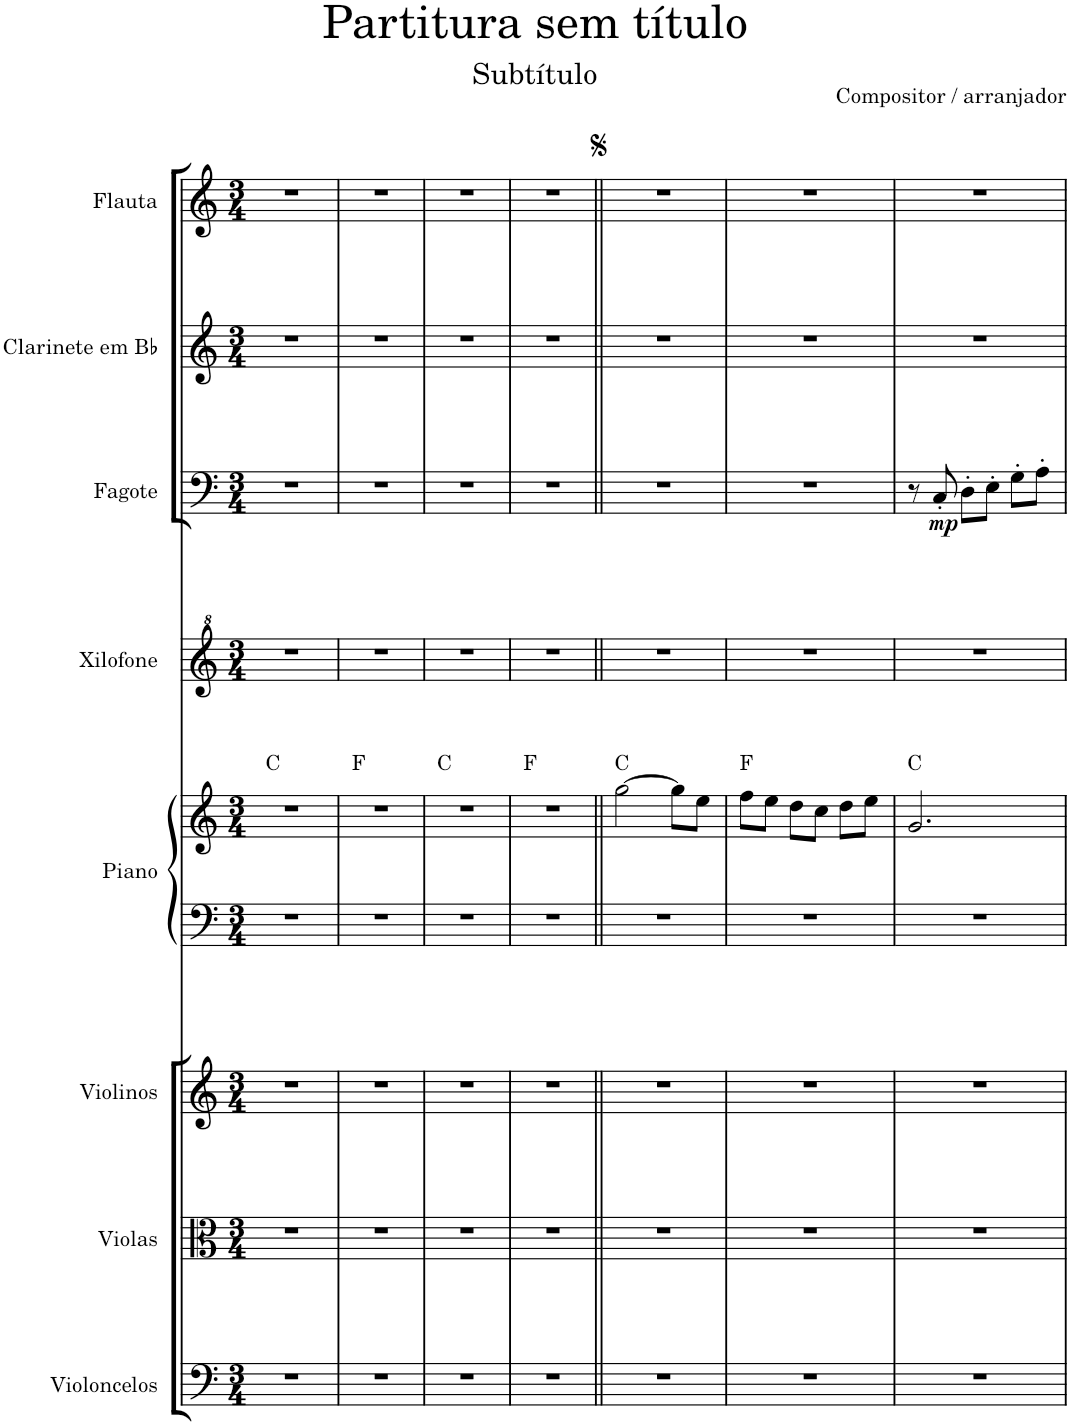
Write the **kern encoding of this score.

**kern	**kern	**kern	**kern	**kern	**harte	**kern	**kern	**dynam	**kern	**kern
*part8	*part7	*part6	*part5	*part5	*part5	*part4	*part3	*part3	*part2	*part1
*staff9	*staff8	*staff7	*staff6	*staff5	*	*staff4	*staff3	*staff3	*staff2	*staff1
*I"Violoncelos	*I"Violas	*I"Violinos	*I"Piano	*	*	*I"Xilofone	*I"Fagote	*	*I"Clarinete em Bb	*I"Flauta
*I'Vcs.	*I'Vlas.	*I'Vlns.	*I'Pno	*	*	*I'Xil.	*I'Fgt	*	*I'Cl. em Bb	*I'Fl.
*clefF4	*clefC3	*clefG2	*clefF4	*clefG2	*	*clefG^2	*clefF4	*	*clefG2	*clefG2
*	*	*	*	*	*	*	*	*	*Trd1c2	*
*k[]	*k[]	*k[]	*k[]	*k[]	*	*k[]	*k[]	*	*k[]	*k[]
*M3/4	*M3/4	*M3/4	*M3/4	*M3/4	*	*M3/4	*M3/4	*	*M3/4	*M3/4
=1	=1	=1	=1	=1	=1	=1	=1	=1	=1	=1
2.r	2.r	2.r	2.r	2.r	C:maj	2.r	2.r	.	2.r	2.r
=2	=2	=2	=2	=2	=2	=2	=2	=2	=2	=2
2.r	2.r	2.r	2.r	2.r	F:maj	2.r	2.r	.	2.r	2.r
=3	=3	=3	=3	=3	=3	=3	=3	=3	=3	=3
2.r	2.r	2.r	2.r	2.r	C:maj	2.r	2.r	.	2.r	2.r
=4	=4	=4	=4	=4	=4	=4	=4	=4	=4	=4
2.r	2.r	2.r	2.r	2.r	F:maj	2.r	2.r	.	2.r	2.r
=5||	=5||	=5||	=5||	=5||	=5||	=5||	=5||	=5||	=5||	=5||
2.r	2.r	2.r	2.r	[2gg\	C:maj	2.r	2.r	.	2.r	2.r
.	.	.	.	8gg\L]	.	.	.	.	.	.
.	.	.	.	8ee\J	.	.	.	.	.	.
=6	=6	=6	=6	=6	=6	=6	=6	=6	=6	=6
2.r	2.r	2.r	2.r	8ff\L	F:maj	2.r	2.r	.	2.r	2.r
.	.	.	.	8ee\J	.	.	.	.	.	.
.	.	.	.	8dd\L	.	.	.	.	.	.
.	.	.	.	8cc\J	.	.	.	.	.	.
.	.	.	.	8dd\L	.	.	.	.	.	.
.	.	.	.	8ee\J	.	.	.	.	.	.
=7	=7	=7	=7	=7	=7	=7	=7	=7	=7	=7
2.r	2.r	2.r	2.r	2.g/	C:maj	2.r	8r	.	2.r	2.r
!	!	!	!	!	!	!	!	!LO:DY:b	!	!
.	.	.	.	.	.	.	8C'/	mp	.	.
.	.	.	.	.	.	.	8D'\L	.	.	.
.	.	.	.	.	.	.	8E'\J	.	.	.
.	.	.	.	.	.	.	8G'\L	.	.	.
.	.	.	.	.	.	.	8A'\J	.	.	.
=	=	=	=	=	=	=	=	=	=	=
*-	*-	*-	*-	*-	*-	*-	*-	*-	*-	*-
